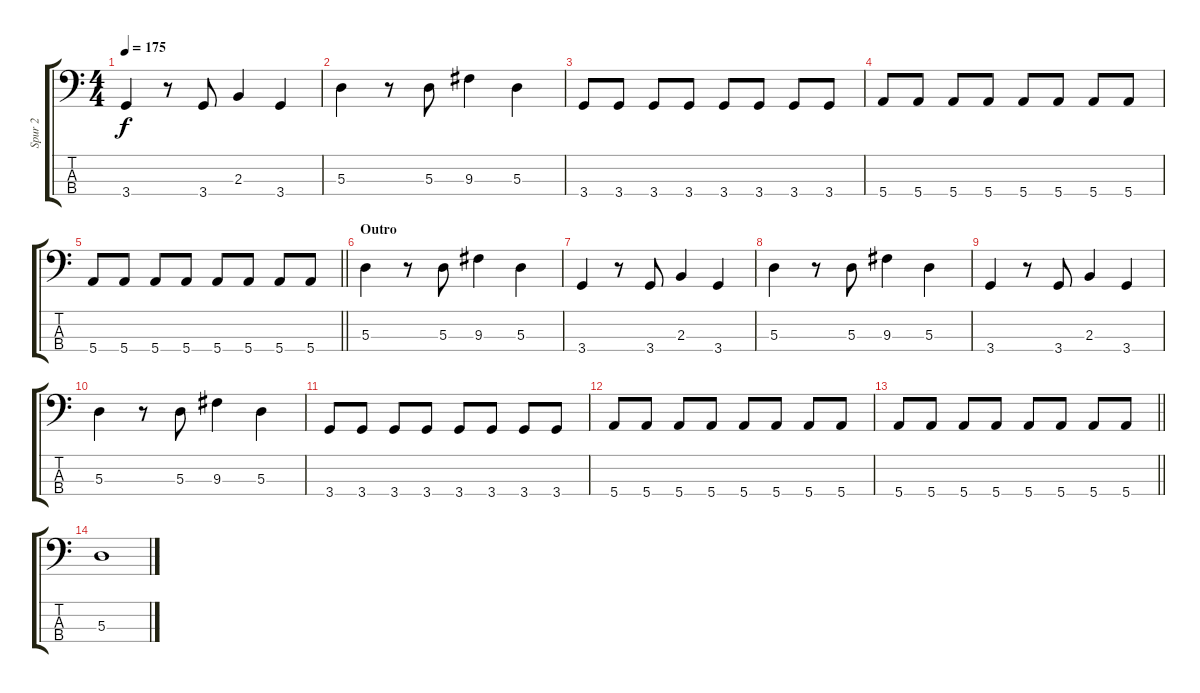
\track ("Spur 2" "Spur 2") {instrument electricbassfinger}
\staff {score tabs}
\tuning (G2 D2 A1 E1) {hide}
\ts (4 4)
\tempo 175
\clef f4
\ks c
3.4.4{dy f} r.8 3.4.8 2.3.4 3.4.4 |
5.3.4 r.8 5.3.8 9.3.4 5.3.4 |
3.4.8 3.4.8 3.4.8 3.4.8 3.4.8 3.4.8 3.4.8 3.4.8 |
5.4.8 5.4.8 5.4.8 5.4.8 5.4.8 5.4.8 5.4.8 5.4.8 |
\barLineRight lightlight
5.4.8 5.4.8 5.4.8 5.4.8 5.4.8 5.4.8 5.4.8 5.4.8 |
\section ("" "Outro")
5.3.4 r.8 5.3.8 9.3.4 5.3.4 |
3.4.4 r.8 3.4.8 2.3.4 3.4.4 |
5.3.4 r.8 5.3.8 9.3.4 5.3.4 |
3.4.4 r.8 3.4.8 2.3.4 3.4.4 |
5.3.4 r.8 5.3.8 9.3.4 5.3.4 |
3.4.8 3.4.8 3.4.8 3.4.8 3.4.8 3.4.8 3.4.8 3.4.8 |
5.4.8 5.4.8 5.4.8 5.4.8 5.4.8 5.4.8 5.4.8 5.4.8 |
\barLineRight lightlight
5.4.8 5.4.8 5.4.8 5.4.8 5.4.8 5.4.8 5.4.8 5.4.8 |
5.3.1
